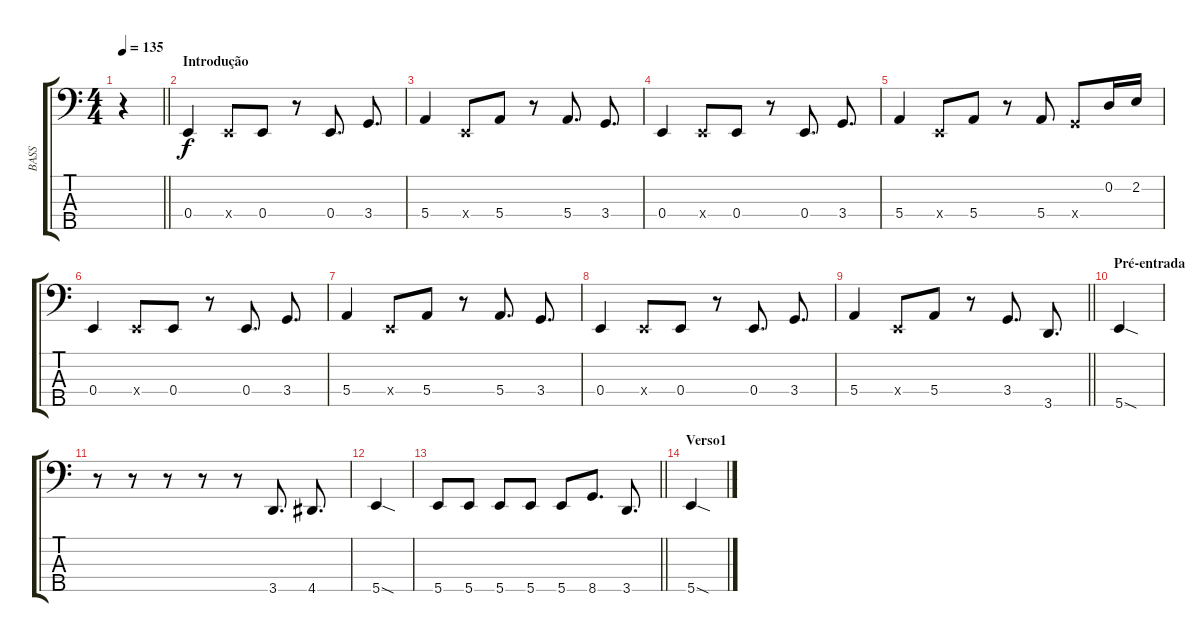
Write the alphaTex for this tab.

\track ("BASS" "BASS") {instrument electricbassfinger}
\staff {score tabs}
\tuning (G2 D2 A1 E1 B0) {hide}
\ts (4 4)
\tempo 135
\clef f4
\barLineRight lightlight
\ks c
r.4{dy f instrument electricbassfinger} |
\section ("" "Introdução")
0.4.4 0.4{x}.8 0.4.8 r.8 0.4.8{d} 3.4.8{d} |
5.4.4 0.4{x}.8 5.4.8 r.8 5.4.8{d} 3.4.8{d} |
0.4.4 0.4{x}.8 0.4.8 r.8 0.4.8{d} 3.4.8{d} |
5.4.4 0.4{x}.8 5.4.8 r.8 5.4.8 3.4{x}.8 0.2.16 2.2.16 |
0.4.4 0.4{x}.8 0.4.8 r.8 0.4.8{d} 3.4.8{d} |
5.4.4 0.4{x}.8 5.4.8 r.8 5.4.8{d} 3.4.8{d} |
0.4.4 0.4{x}.8 0.4.8 r.8 0.4.8{d} 3.4.8{d} |
\barLineRight lightlight
5.4.4 0.4{x}.8 5.4.8 r.8 3.4.8{d} 3.5.8{d} |
\section ("" "Pré-entrada")
5.5{sod}.4 |
r.8 r.8 r.8 r.8 r.8 3.5.8{d} 4.5.8{d} |
5.5{sod}.4 |
\barLineRight lightlight
5.5.8 5.5.8 5.5.8 5.5.8 5.5.8 8.5.8{d} 3.5.8{d} |
\section ("" "Verso1")
5.5{sod}.4
